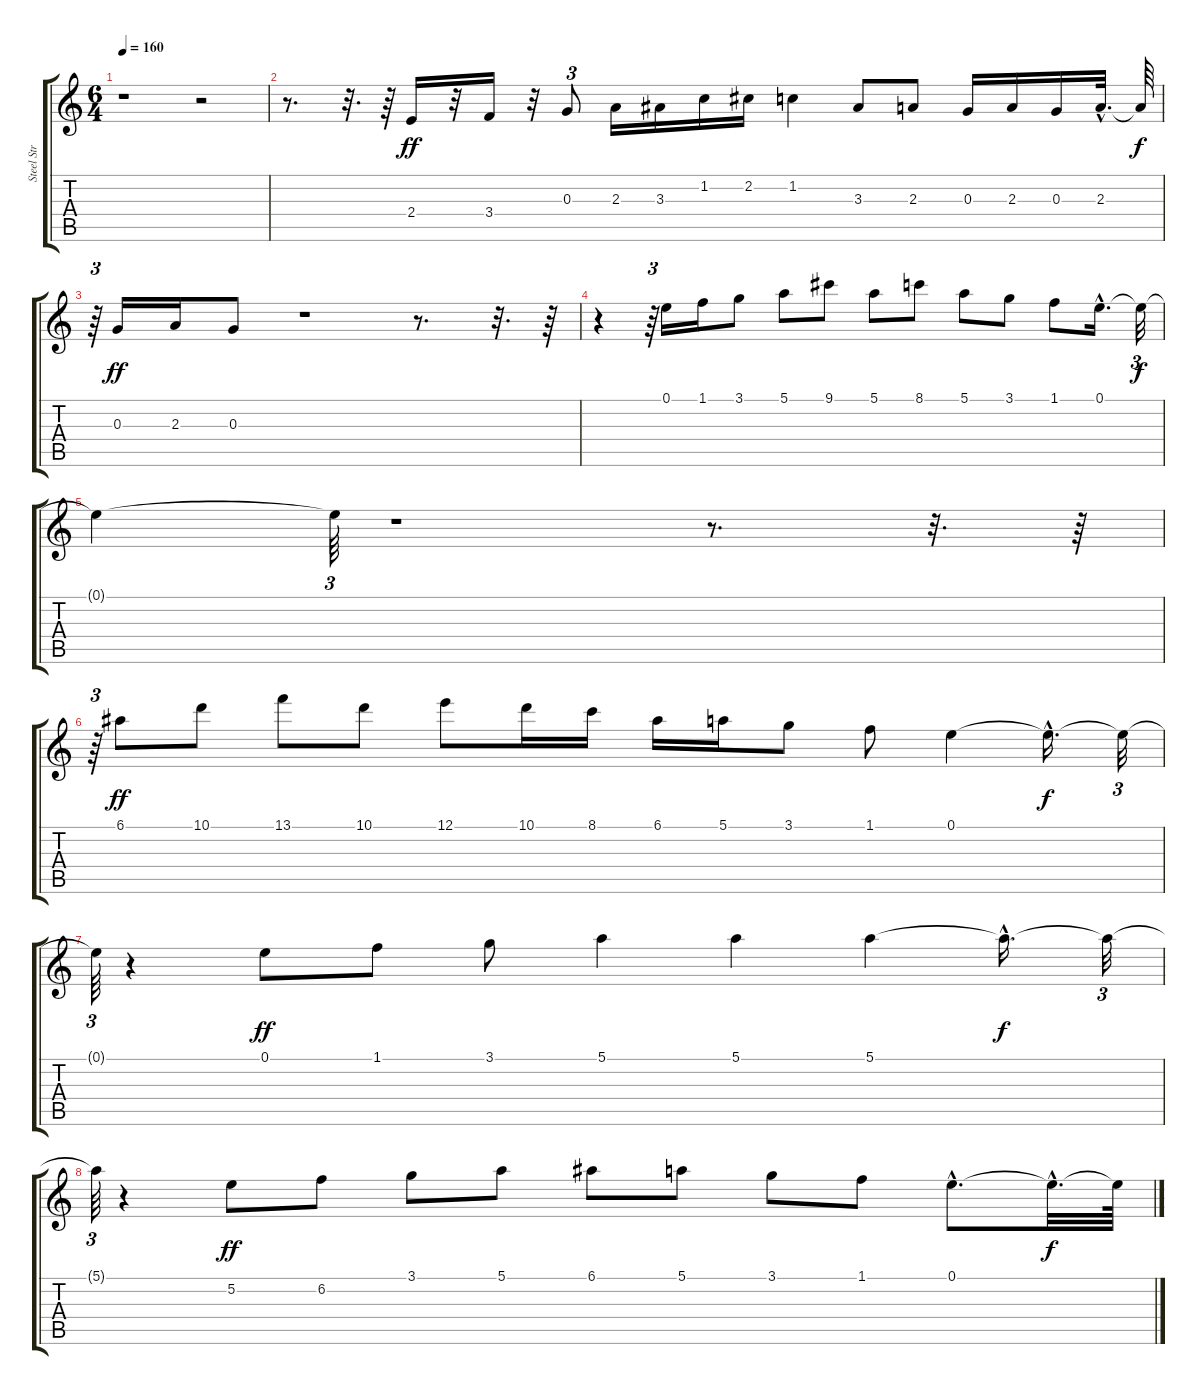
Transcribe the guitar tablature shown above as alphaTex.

\track ("Steel Str Gtr (Al Di Meola)" "Steel Str ") {instrument acousticguitarsteel}
\staff {score tabs}
\tuning (E4 B3 G3 D3 A2 E2) {hide}
\ts (6 4)
\tempo 160
\clef g2
\ks c
r.1{dy ff} r.2 |
r.8{d} r.32{d} r.64 2.4.16 r.32 3.4.16 r.32 0.3.8{tu (3 2)} 2.3.16 3.3.16 1.2.16 2.2.16 1.2.4 3.3.8 2.3.8 0.3.16 2.3.16 0.3.16 2.3{hac}.32{d} 2.3{t}.64{dy f} |
r.64{tu (3 2)} 0.3.16{dy ff} 2.3.16 0.3.8 r.1 r.8{d} r.32{d} r.64 |
r.4 r.64{tu (3 2)} 0.1.16 1.1.16 3.1.8 5.1.8 9.1.8 5.1.8 8.1.8 5.1.8 3.1.8 1.1.8 0.1{hac}.16{d} 0.1{t}.32{tu (3 2) dy f} |
0.1{t}.4 0.1{t}.64{tu (3 2)} r.1 r.8{d} r.32{d} r.64 |
r.64{tu (3 2)} 6.1.8{dy ff} 10.1.8 13.1.8 10.1.8 12.1.8 10.1.16 8.1.16 6.1.16 5.1.16 3.1.8 1.1.8 0.1.4 0.1{hac t}.16{d dy f} 0.1{t}.32{tu (3 2)} |
0.1{t}.64{tu (3 2)} r.4 0.1.8{dy ff} 1.1.8 3.1.8 5.1.4 5.1.4 5.1.4 5.1{hac t}.16{d dy f} 5.1{t}.32{tu (3 2)} |
5.1{t}.64{tu (3 2)} r.4 5.2.8{dy ff} 6.2.8 3.1.8 5.1.8 6.1.8 5.1.8 3.1.8 1.1.8 0.1{hac}.8{d} 0.1{hac t}.32{d dy f} 0.1{t}.64
